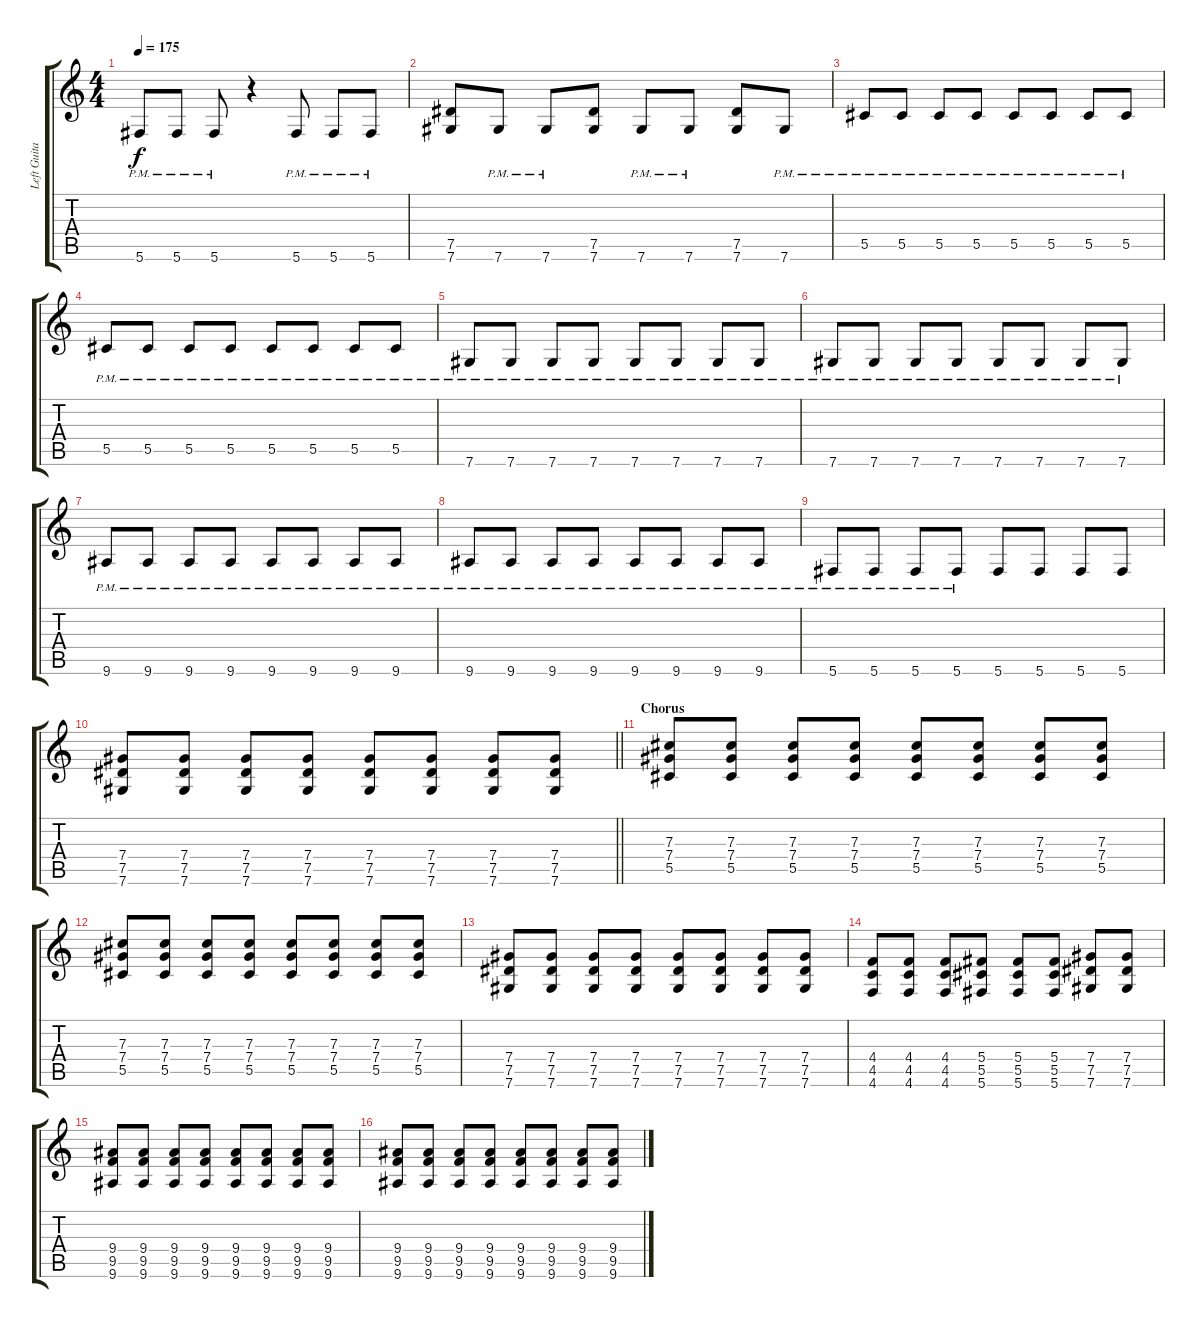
\track ("Left Guitar" "Left Guita") {instrument distortionguitar}
\staff {score tabs}
\tuning (Eb4 Bb3 Gb3 Db3 Ab2 Db2) {hide}
\ts (4 4)
\tempo 175
\clef g2
\ks c
5.6{pm}.8{dy f} 5.6{pm}.8 5.6{pm}.8 r.4 5.6{pm}.8 5.6{pm}.8 5.6{pm}.8 |
(7.5 7.6).8 7.6{pm}.8 7.6{pm}.8 (7.5 7.6).8 7.6{pm}.8 7.6{pm}.8 (7.5 7.6).8 7.6{pm}.8 |
5.5{pm}.8 5.5{pm}.8 5.5{pm}.8 5.5{pm}.8 5.5{pm}.8 5.5{pm}.8 5.5{pm}.8 5.5{pm}.8 |
5.5{pm}.8 5.5{pm}.8 5.5{pm}.8 5.5{pm}.8 5.5{pm}.8 5.5{pm}.8 5.5{pm}.8 5.5{pm}.8 |
7.6{pm}.8 7.6{pm}.8 7.6{pm}.8 7.6{pm}.8 7.6{pm}.8 7.6{pm}.8 7.6{pm}.8 7.6{pm}.8 |
7.6{pm}.8 7.6{pm}.8 7.6{pm}.8 7.6{pm}.8 7.6{pm}.8 7.6{pm}.8 7.6{pm}.8 7.6{pm}.8 |
9.6{pm}.8 9.6{pm}.8 9.6{pm}.8 9.6{pm}.8 9.6{pm}.8 9.6{pm}.8 9.6{pm}.8 9.6{pm}.8 |
9.6{pm}.8 9.6{pm}.8 9.6{pm}.8 9.6{pm}.8 9.6{pm}.8 9.6{pm}.8 9.6{pm}.8 9.6{pm}.8 |
5.6{pm}.8 5.6{pm}.8 5.6{pm}.8 5.6{pm}.8 5.6.8 5.6.8 5.6.8 5.6.8 |
\barLineRight lightlight
(7.4 7.5 7.6).8 (7.4 7.5 7.6).8 (7.4 7.5 7.6).8 (7.4 7.5 7.6).8 (7.4 7.5 7.6).8 (7.4 7.5 7.6).8 (7.4 7.5 7.6).8 (7.4 7.5 7.6).8 |
\section ("" "Chorus")
(7.3 7.4 5.5).8 (7.3 7.4 5.5).8 (7.3 7.4 5.5).8 (7.3 7.4 5.5).8 (7.3 7.4 5.5).8 (7.3 7.4 5.5).8 (7.3 7.4 5.5).8 (7.3 7.4 5.5).8 |
(7.3 7.4 5.5).8 (7.3 7.4 5.5).8 (7.3 7.4 5.5).8 (7.3 7.4 5.5).8 (7.3 7.4 5.5).8 (7.3 7.4 5.5).8 (7.3 7.4 5.5).8 (7.3 7.4 5.5).8 |
(7.4 7.5 7.6).8 (7.4 7.5 7.6).8 (7.4 7.5 7.6).8 (7.4 7.5 7.6).8 (7.4 7.5 7.6).8 (7.4 7.5 7.6).8 (7.4 7.5 7.6).8 (7.4 7.5 7.6).8 |
(4.4 4.5 4.6).8 (4.4 4.5 4.6).8 (4.4 4.5 4.6).8 (5.4 5.5 5.6).8 (5.4 5.5 5.6).8 (5.4 5.5 5.6).8 (7.4 7.5 7.6).8 (7.4 7.5 7.6).8 |
(9.4 9.5 9.6).8 (9.4 9.5 9.6).8 (9.4 9.5 9.6).8 (9.4 9.5 9.6).8 (9.4 9.5 9.6).8 (9.4 9.5 9.6).8 (9.4 9.5 9.6).8 (9.4 9.5 9.6).8 |
(9.4 9.5 9.6).8 (9.4 9.5 9.6).8 (9.4 9.5 9.6).8 (9.4 9.5 9.6).8 (9.4 9.5 9.6).8 (9.4 9.5 9.6).8 (9.4 9.5 9.6).8 (9.4 9.5 9.6).8
